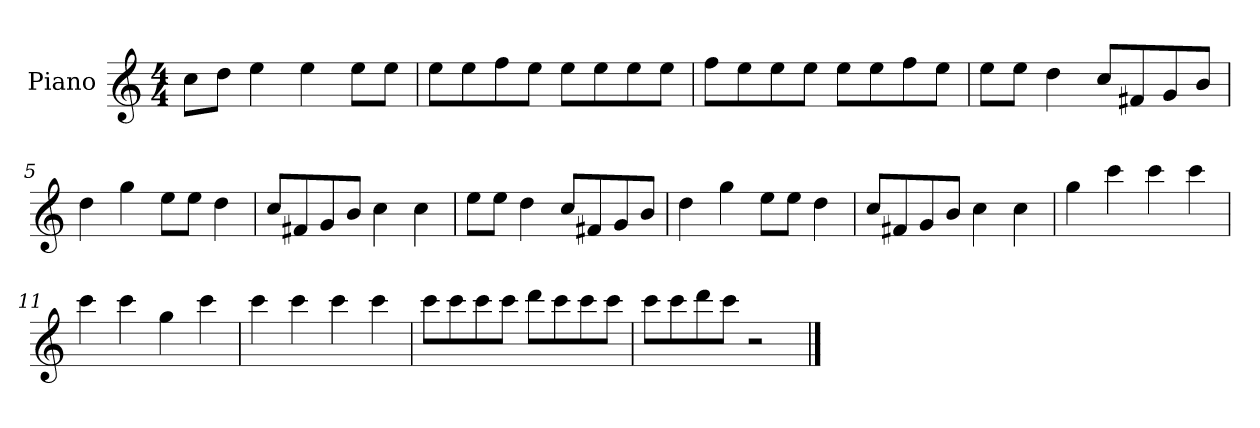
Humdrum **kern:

**kern
*part1
*staff1
*I"Piano
*I'P-no
*clefG2
*k[]
*M4/4
*MM90
=1
8cc\L
8dd\J
4ee\
4ee\
8ee\L
8ee\J
=2
8ee\L
8ee\
8ff\
8ee\J
8ee\L
8ee\
8ee\
8ee\J
=3
8ff\L
8ee\
8ee\
8ee\J
8ee\L
8ee\
8ff\
8ee\J
=4
8ee\L
8ee\J
4dd\
8cc/L
8f#X/
8g/
8b/J
=5
4dd\
4gg\
8ee\L
8ee\J
4dd\
!!LO:LB:g=z
=6
8cc/L
8f#X/
8g/
8b/J
4cc\
4cc\
=7
8ee\L
8ee\J
4dd\
8cc/L
8f#X/
8g/
8b/J
=8
4dd\
4gg\
8ee\L
8ee\J
4dd\
=9
8cc/L
8f#X/
8g/
8b/J
4cc\
4cc\
=10
4gg\
4ccc\
4ccc\
4ccc\
=11
4ccc\
4ccc\
4gg\
4ccc\
=12
4ccc\
4ccc\
4ccc\
4ccc\
!!LO:LB:g=z
=13
8ccc\L
8ccc\
8ccc\
8ccc\J
8ddd\L
8ccc\
8ccc\
8ccc\J
=14
8ccc\L
8ccc\
8ddd\
8ccc\J
2r
==
*-
